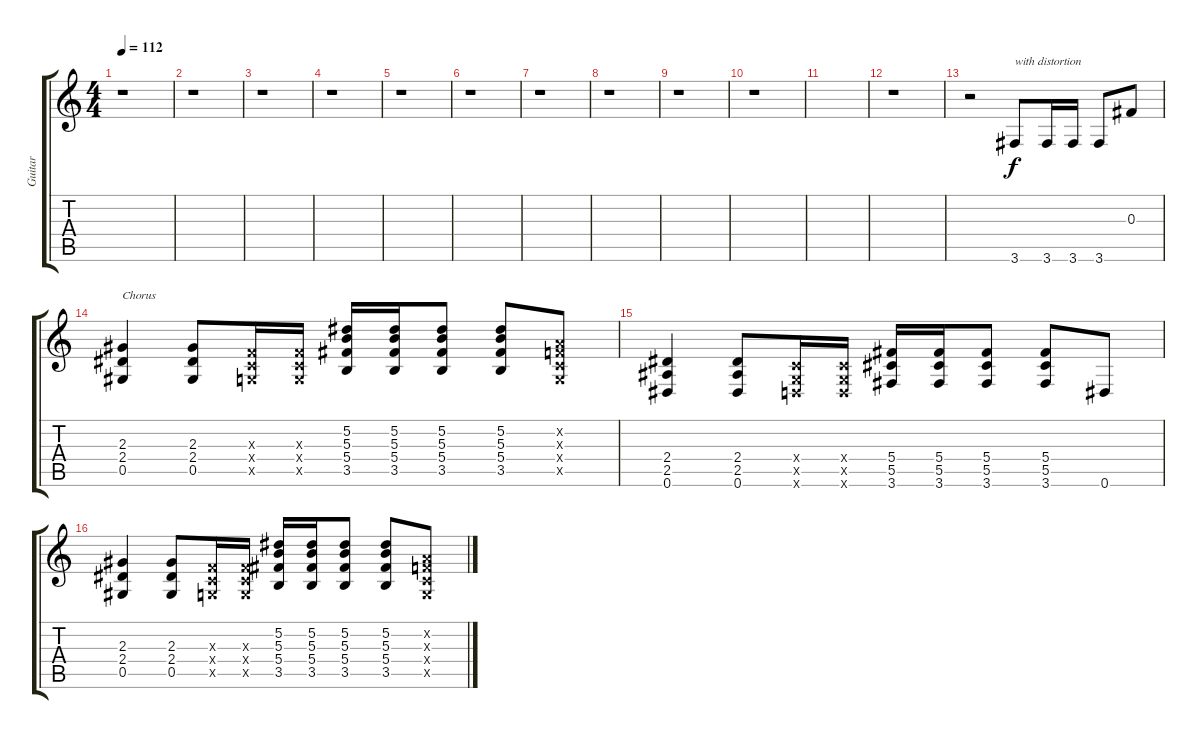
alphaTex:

\track ("Guitar" "Guitar") {instrument overdrivenguitar}
\staff {score tabs}
\tuning (Eb4 Bb3 Gb3 Db3 Ab2 Eb2) {hide}
\ts (4 4)
\tempo 112
\clef g2
\ks c
r.1{dy f instrument overdrivenguitar} |
r.1 |
r.1 |
r.1 |
r.1 |
r.1 |
r.1 |
r.1 |
r.1 |
r.1 |
|
r.1 |
r.2 3.6.8{txt "with distortion"} 3.6.16 3.6.16 3.6.8 0.3.8 |
(2.3 2.4 0.5).4{txt "Chorus"} (2.3 2.4 0.5).8 (-1.3{x} -1.4{x} -1.5{x}).16 (-1.3{x} -1.4{x} -1.5{x}).16 (5.2 5.3 5.4 3.5).16 (5.2 5.3 5.4 3.5).16 (5.2 5.3 5.4 3.5).8 (5.2 5.3 5.4 3.5).8 (-1.2{x} -1.3{x} -1.4{x} -1.5{x}).8 |
(2.4 2.5 0.6).4 (2.4 2.5 0.6).8 (-1.4{x} -1.5{x} -1.6{x}).16 (-1.4{x} -1.5{x} -1.6{x}).16 (5.4 5.5 3.6).16 (5.4 5.5 3.6).16 (5.4 5.5 3.6).8 (5.4 5.5 3.6).8 0.6.8 |
(2.3 2.4 0.5).4 (2.3 2.4 0.5).8 (-1.3{x} -1.4{x} -1.5{x}).16 (-1.3{x} -1.4{x} -1.5{x}).16 (5.2 5.3 5.4 3.5).16 (5.2 5.3 5.4 3.5).16 (5.2 5.3 5.4 3.5).8 (5.2 5.3 5.4 3.5).8 (-1.2{x} -1.3{x} -1.4{x} -1.5{x}).8
